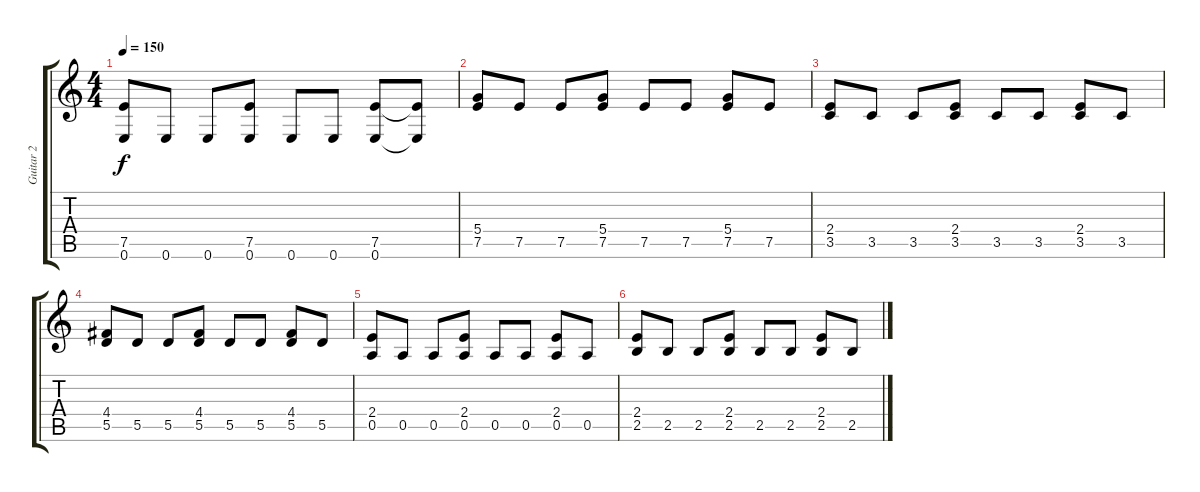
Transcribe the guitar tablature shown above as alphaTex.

\track ("Guitar 2" "Guitar 2") {instrument distortionguitar}
\staff {score tabs}
\tuning (E4 B3 G3 D3 A2 E2) {hide}
\ts (4 4)
\tempo 150
\clef g2
\ks c
(7.5 0.6).8{dy f} 0.6.8 0.6.8 (7.5 0.6).8 0.6.8 0.6.8 (7.5 0.6).8 (7.5{t} 0.6{t}).8 |
(5.4 7.5).8 7.5.8 7.5.8 (5.4 7.5).8 7.5.8 7.5.8 (5.4 7.5).8 7.5.8 |
(2.4 3.5).8 3.5.8 3.5.8 (2.4 3.5).8 3.5.8 3.5.8 (2.4 3.5).8 3.5.8 |
(4.4 5.5).8 5.5.8 5.5.8 (4.4 5.5).8 5.5.8 5.5.8 (4.4 5.5).8 5.5.8 |
(2.4 0.5).8 0.5.8 0.5.8 (2.4 0.5).8 0.5.8 0.5.8 (2.4 0.5).8 0.5.8 |
(2.4 2.5).8 2.5.8 2.5.8 (2.4 2.5).8 2.5.8 2.5.8 (2.4 2.5).8 2.5.8
